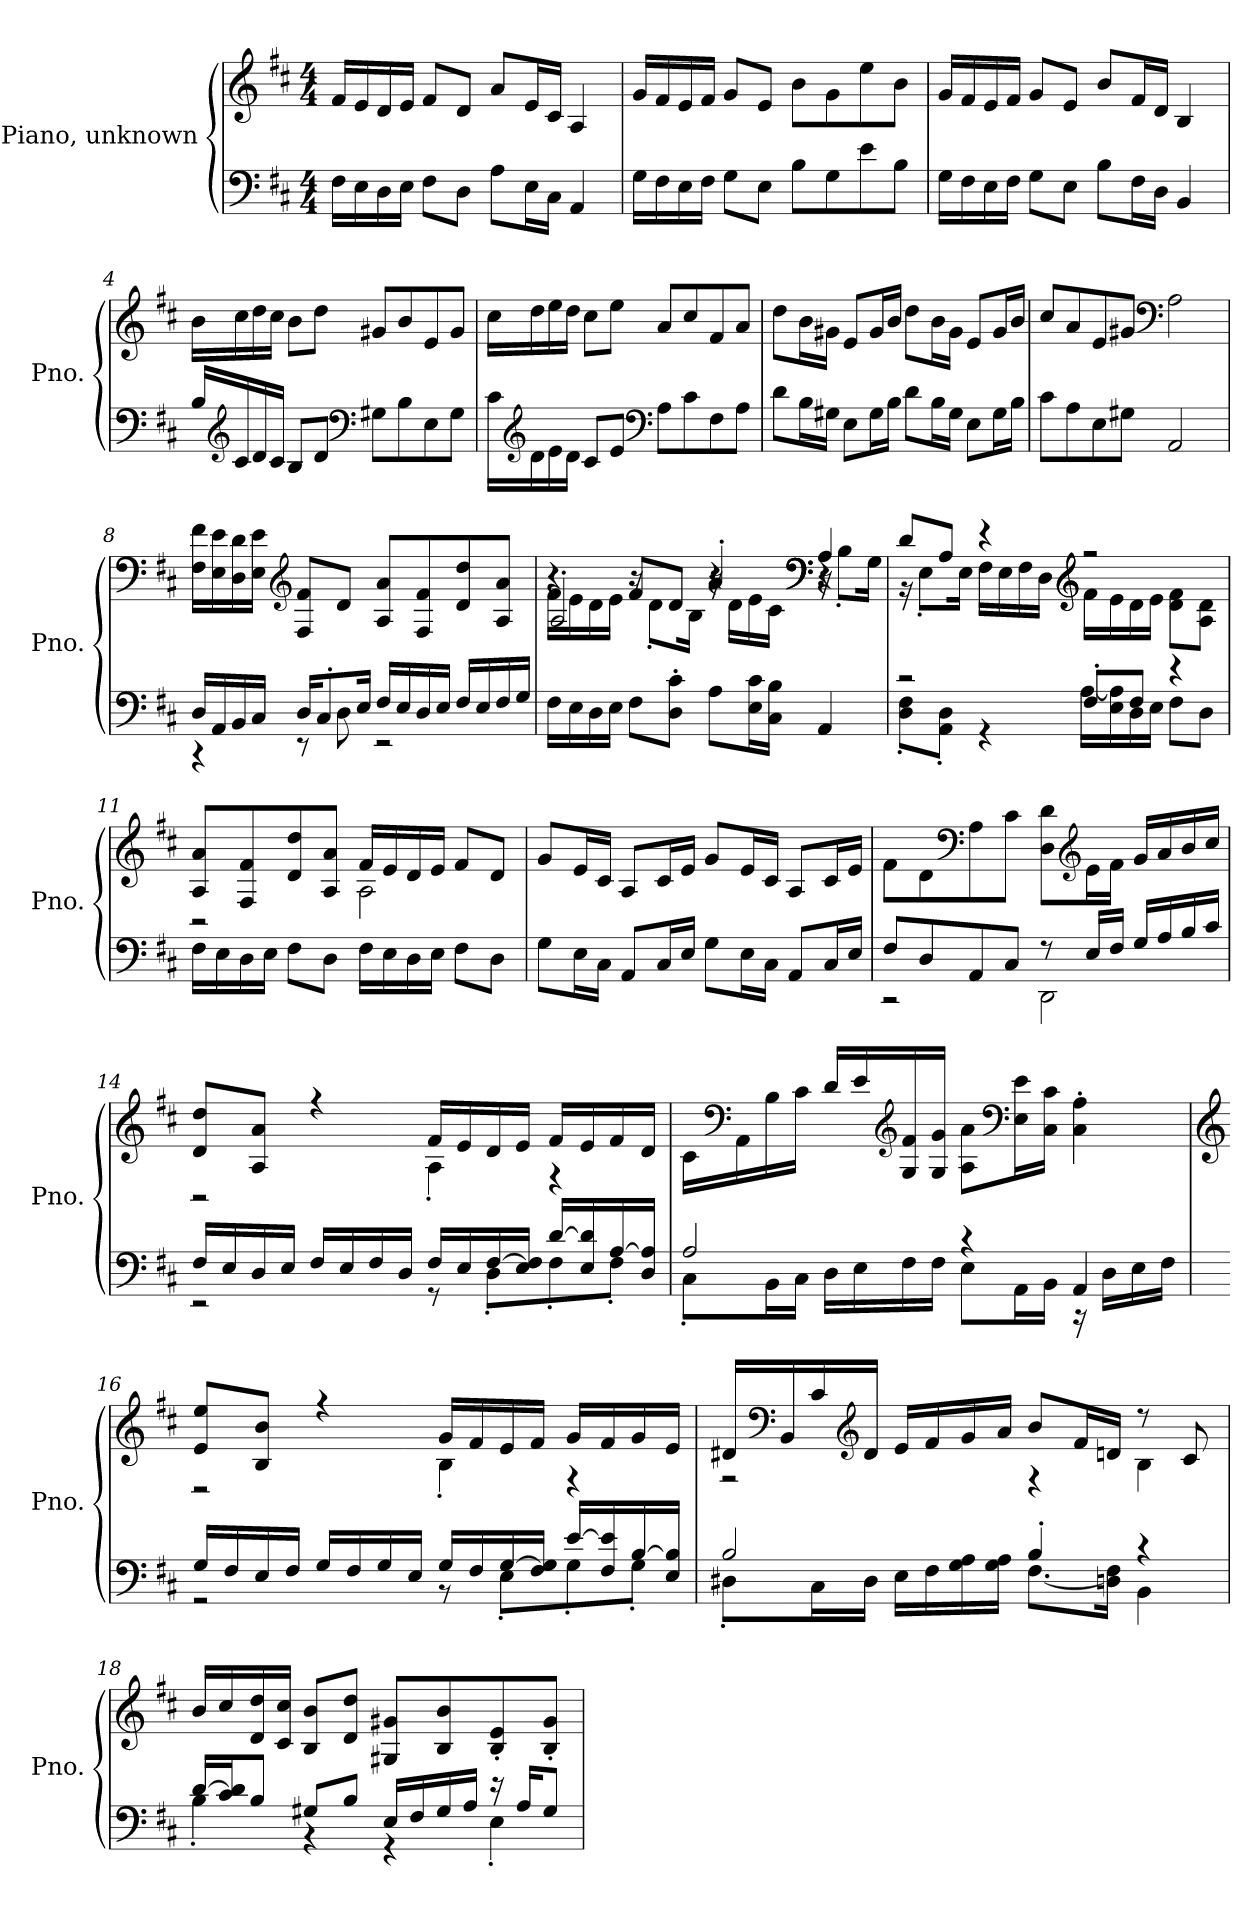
**kern	**kern
*part1	*part1
*staff2	*staff1
*I"Piano, unknown	*
*I'Pno.	*
*clefF4	*clefG2
*k[f#c#]	*k[f#c#]
*M4/4	*M4/4
*MM120	*MM120
=1	=1
16F#\LL	16f#/LL
16E\	16e/
16D\	16d/
16E\JJ	16e/JJ
8F#\L	8f#/L
8D\J	8d/J
8A\L	8a/L
16E\L	16e/L
16C#\JJ	16c#/JJ
4AA/	4A/
=2	=2
16G\LL	16g/LL
16F#\	16f#/
16E\	16e/
16F#\JJ	16f#/JJ
8G\L	8g/L
8E\J	8e/J
8B\L	8b\L
8G\	8g\
8e\	8ee\
8B\J	8b\J
=3	=3
16G\LL	16g/LL
16F#\	16f#/
16E\	16e/
16F#\JJ	16f#/JJ
8G\L	8g/L
8E\J	8e/J
8B\L	8b/L
16F#\L	16f#/L
16D\JJ	16d/JJ
4BB/	4B/
!!LO:LB:g=z
=4	=4
16B/LL	16b\LL
*clefG2	*
16c#/	16cc#\
16d/	16dd\
16c#/JJ	16cc#\JJ
8B/L	8b\L
8d/J	8dd\J
*clefF4	*
8G#X\L	8g#X/L
8B\	8b/
8E\	8e/
8G#\J	8g#/J
=5	=5
16c#\LL	16cc#\LL
*clefG2	*
16d\	16dd\
16e\	16ee\
16d\JJ	16dd\JJ
8c#/L	8cc#\L
8e/J	8ee\J
*clefF4	*
8A\L	8a/L
8c#\	8cc#/
8F#\	8f#/
8A\J	8a/J
=6	=6
8d\L	8dd\L
16B\L	16b\L
16G#X\JJ	16g#X\JJ
8E\L	8e/L
16G#\L	16g#/L
16B\JJ	16b/JJ
8d\L	8dd\L
16B\L	16b\L
16G#\JJ	16g#\JJ
8E\L	8e/L
16G#\L	16g#/L
16B\JJ	16b/JJ
!!LO:LB:g=z
=7	=7
8c#\L	8cc#/L
8A\	8a/
8E\	8e/
8G#X\J	8g#X/J
*	*clefF4
2AA/	2A\
=8	=8
*^	*
16D/LL	4r	16F#\ 16f#\LL
16AA/	.	16E\ 16e\
16BB/	.	16D\ 16d\
16C#/JJ	.	16E\ 16e\JJ
*	*	*clefG2
16D/KL	8r	8F#/ 8f#/L
8C#'/	.	.
.	8D\	8d/J
16E/Jk	.	.
16F#/LL	2r	8A/ 8a/L
16E/	.	.
16D/	.	8F#/ 8f#/
16E/JJ	.	.
16F#/LL	.	8d/ 8dd/
16E/	.	.
16F#/	.	8A/ 8a/J
16G/JJ	.	.
*v	*v	*
=9	=9
*	*^
*	*	*^
16F#\LL	4r	16f#\LL	2A'/
16E\	.	16e\	.
16D\	.	16d\	.
16E\JJ	.	16e\JJ	.
8F#\L	8f#/L	16r	.
.	.	8d'\L	.
8D\' 8c#\'J	8d/J	.	.
.	.	16B\Jk	.
8A\L	4a'/	16r	4r
.	.	16d\LL	.
16E\ 16c#\L	.	16e\	.
16C#\ 16B\JJ	.	16c#\JJ	.
*	*clefF4	*	*
4AA/	4r	16r	4A/
.	.	8B'\L	.
.	.	16G\Jk	.
*	*	*v	*v
!!LO:LB:g=z
=10	=10	=10
*^	*	*
2r	8D\' 8F#\'L	8d/L	16r
.	.	.	8E'\L
.	8AA\' 8D\'J	8A/J	.
.	.	.	16E\Jk
.	4r	4r	16F#\LL
.	.	.	16E\
.	.	.	16F#\
.	.	.	16D\JJ
*	*	*clefG2	*
8F#'/L	[16A\LL	2r	16f#\LL
.	16E\ 16A\]	.	16e\
8F#/J	16D\	.	16d\
.	16E\JJ	.	16e\JJ
4r	8F#\L	.	8d\ 8f#\L
.	8D\J	.	8A\ 8d\J
*v	*v	*	*
=11	=11	=11
16F#\LL	8A/ 8a/L	2r
16E\	.	.
16D\	8F#/ 8f#/	.
16E\JJ	.	.
8F#\L	8d/ 8dd/	.
8D\J	8A/ 8a/J	.
16F#\LL	16f#/LL	2A\
16E\	16e/	.
16D\	16d/	.
16E\JJ	16e/JJ	.
8F#\L	8f#/L	.
8D\J	8d/J	.
*	*v	*v
=12	=12
8G\L	8g/L
16E\L	16e/L
16C#\JJ	16c#/JJ
8AA/L	8A/L
16C#/L	16c#/L
16E/JJ	16e/JJ
8G\L	8g/L
16E\L	16e/L
16C#\JJ	16c#/JJ
8AA/L	8A/L
16C#/L	16c#/L
16E/JJ	16e/JJ
!!LO:LB:g=z
=13	=13
*^	*
8F#/L	2r	8f#\L
8D/	.	8d\
*	*	*clefF4
8AA/	.	8A\
8C#/J	.	8c#\J
8r	2DD\	8D\ 8d\L
*	*	*clefG2
16E/LL	.	16e\L
16F#/JJ	.	16f#\JJ
16G/LL	.	16g/LL
16A/	.	16a/
16B/	.	16b/
16c#/JJ	.	16cc#/JJ
=14	=14	=14
*	*	*^
16F#/LL	2r	8d/ 8dd/L	2r
16E/	.	.	.
16D/	.	8A/ 8a/J	.
16E/JJ	.	.	.
16F#/LL	.	4r	.
16E/	.	.	.
16F#/	.	.	.
16D/JJ	.	.	.
16F#/LL	8r	16f#/LL	4A'\
16E/	.	16e/	.
[16F#/	8D'\L	16d/	.
16E/ 16F#/]JJ	.	16e/JJ	.
[16d/LL	8F#'\	16f#/LL	4r
16E/ 16d/]	.	16e/	.
[16A/	8F#'\J	16f#/	.
16D/ 16A/]JJ	.	16d/JJ	.
*	*	*v	*v
!!LO:LB:g=z
=15	=15	=15
2A/	8C#'\L	16c#\LL
*	*	*clefF4
.	.	16AA\
.	16BB\L	16B\
.	16C#\JJ	16c#\JJ
.	16D\LL	16d/LL
.	16E\	16e/
*	*	*clefG2
.	16F#\	16G/ 16f#/
.	16F#\JJ	16G/ 16g/JJ
4r	8E\L	8A\ 8a\L
*	*	*clefF4
.	16AA\L	16E\ 16e\L
.	16BB\JJ	16C#\ 16c#\JJ
4AA/	16r	4C#\' 4A\'
.	16D\LL	.
.	16E\	.
.	16F#\JJ	.
=16	=16	=16
*	*	*clefG2
*	*	*^
16G/LL	2r	8e/ 8ee/L	2r
16F#/	.	.	.
16E/	.	8B/ 8b/J	.
16F#/JJ	.	.	.
16G/LL	.	4r	.
16F#/	.	.	.
16G/	.	.	.
16E/JJ	.	.	.
16G/LL	8r	16g/LL	4B'\
16F#/	.	16f#/	.
[16G/	8E'\L	16e/	.
16F#/ 16G/]JJ	.	16f#/JJ	.
[16e/LL	8G'\	16g/LL	4r
16F#/ 16e/]	.	16f#/	.
[16B/	8G'\J	16g/	.
16E/ 16B/]JJ	.	16e/JJ	.
!!LO:PB:g=z	!!
=17	=17	=17	=17
2B/	8D#X'\L	16d#X/LL	2r
*	*	*clefF4	*
.	.	16BB/	.
.	16C#\L	16c#/	.
*	*	*clefG2	*
.	16D#\JJ	16d#/JJ	.
.	16E\LL	16e/LL	.
.	16F#\	16f#/	.
.	16G\ 16A\	16g/	.
.	16G\ 16A\JJ	16a/JJ	.
4B'/	[8.F#\L	8b/L	4r
.	.	16f#/L	.
.	16Dn\ 16F#\]Jk	16dn/JJ	.
4r	4BB\	8r	4B\
.	.	8c#/	.
*	*	*v	*v
=18	=18	=18
[16d/LL	4B'\	16b/LL
16c#/ 16d/]J	.	16cc#/
8B/J	.	16d/ 16dd/
.	.	16c#/ 16cc#/JJ
8G#X/L	4r	8B/ 8b/L
8B/J	.	8d/ 8dd/J
16E/LL	4r	8G#X/ 8g#X/L
16F#/	.	.
16G#/	.	8B/ 8b/
16A/JJ	.	.
16r	4E'\	8B/' 8e/'
16A/KL	.	.
8G#/J	.	8B/' 8g#/'J
*v	*v	*
=	=
*-	*-
